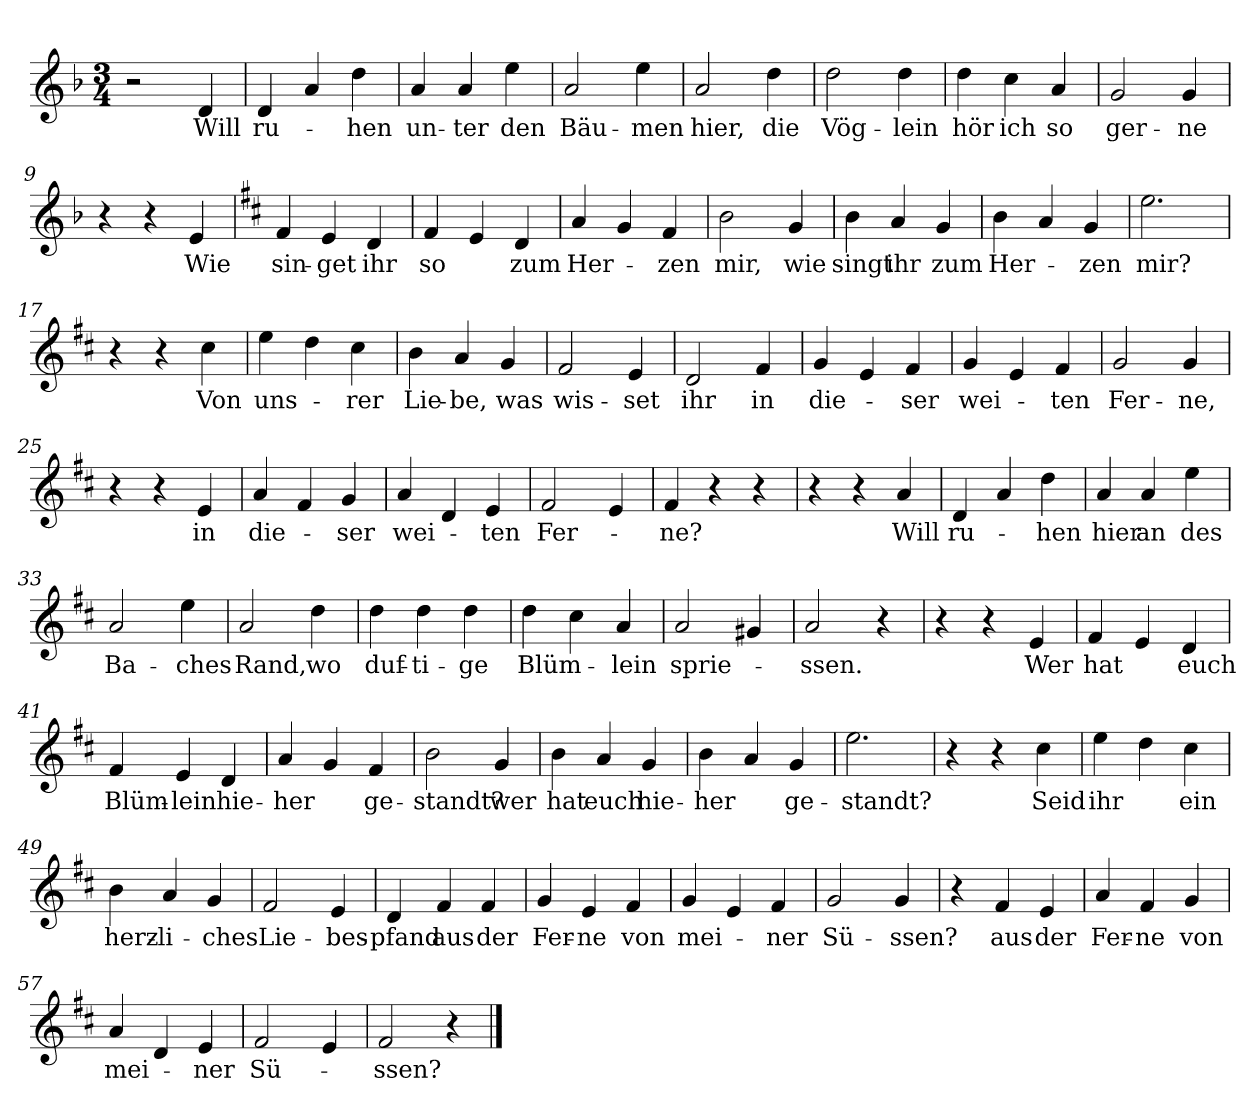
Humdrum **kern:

**kern	**text
*part1	*part1
*staff1	*staff1
*clefG2	*
*k[b-]	*
*M3/4	*
=1	=1
2r	.
!	!LO:LY:b
4d/	Will
=2	=2
!	!LO:LY:b
4d/	ru-
4a/	.
!	!LO:LY:b
4dd\	-hen
=3	=3
!	!LO:LY:b
4a/	un-
!	!LO:LY:b
4a/	-ter
!	!LO:LY:b
4ee\	den
=4	=4
!	!LO:LY:b
2a/	Bäu-
!	!LO:LY:b
4ee\	-men
=5	=5
!	!LO:LY:b
2a/	hier,
!	!LO:LY:b
4dd\	die
=6	=6
!	!LO:LY:b
2dd\	Vög-
!	!LO:LY:b
4dd\	-lein
=7	=7
!	!LO:LY:b
4dd\	hör
!	!LO:LY:b
4cc\	ich
!	!LO:LY:b
4a/	so
=8	=8
!	!LO:LY:b
2g/	ger-
!	!LO:LY:b
4g/	-ne
=9	=9
4r	.
4r	.
!	!LO:LY:b
4e/	Wie
=10	=10
*k[f#c#]	*
!	!LO:LY:b
4f#/	sin-
!	!LO:LY:b
4e/	-get
!	!LO:LY:b
4d/	ihr
=11	=11
!	!LO:LY:b
4f#/	so
4e/	.
!	!LO:LY:b
4d/	zum
!!LO:LB:g=z
=12	=12
!	!LO:LY:b
4a/	Her-
4g/	.
!	!LO:LY:b
4f#/	-zen
=13	=13
!	!LO:LY:b
2b\	mir,
!	!LO:LY:b
4g/	wie
=14	=14
!	!LO:LY:b
4b\	singt
!	!LO:LY:b
4a/	ihr
!	!LO:LY:b
4g/	zum
=15	=15
!	!LO:LY:b
4b\	Her-
4a/	.
!	!LO:LY:b
4g/	-zen
=16	=16
!	!LO:LY:b
2.ee\	mir?
=17	=17
4r	.
4r	.
!	!LO:LY:b
4cc#\	Von
=18	=18
!	!LO:LY:b
4ee\	uns-
4dd\	.
!	!LO:LY:b
4cc#\	-rer
=19	=19
!	!LO:LY:b
4b\	Lie-
!	!LO:LY:b
4a/	-be,
!	!LO:LY:b
4g/	was
=20	=20
!	!LO:LY:b
2f#/	wis-
!	!LO:LY:b
4e/	-set
=21	=21
!	!LO:LY:b
2d/	ihr
!	!LO:LY:b
4f#/	in
=22	=22
!	!LO:LY:b
4g/	die-
4e/	.
!	!LO:LY:b
4f#/	-ser
!!LO:LB:g=z
=23	=23
!	!LO:LY:b
4g/	wei-
4e/	.
!	!LO:LY:b
4f#/	-ten
=24	=24
!	!LO:LY:b
2g/	Fer-
!	!LO:LY:b
4g/	-ne,
=25	=25
4r	.
4r	.
!	!LO:LY:b
4e/	in
=26	=26
!	!LO:LY:b
4a/	die-
4f#/	.
!	!LO:LY:b
4g/	-ser
=27	=27
!	!LO:LY:b
4a/	wei-
4d/	.
!	!LO:LY:b
4e/	-ten
=28	=28
!	!LO:LY:b
2f#/	Fer-
4e/	.
=29	=29
!	!LO:LY:b
4f#/	-ne?
4r	.
4r	.
=30	=30
4r	.
4r	.
!	!LO:LY:b
4a/	Will
=31	=31
!	!LO:LY:b
4d/	ru-
4a/	.
!	!LO:LY:b
4dd\	-hen
=32	=32
!	!LO:LY:b
4a/	hier
!	!LO:LY:b
4a/	an
!	!LO:LY:b
4ee\	des
=33	=33
!	!LO:LY:b
2a/	Ba-
!	!LO:LY:b
4ee\	-ches
=34	=34
!	!LO:LY:b
2a/	Rand,
!	!LO:LY:b
4dd\	wo
!!LO:LB:g=z
=35	=35
!	!LO:LY:b
4dd\	duf-
!	!LO:LY:b
4dd\	ti-
!	!LO:LY:b
4dd\	-ge
=36	=36
!	!LO:LY:b
4dd\	Blüm-
4cc#\	.
!	!LO:LY:b
4a/	-lein
=37	=37
!	!LO:LY:b
2a/	sprie-
4g#X/	.
=38	=38
!	!LO:LY:b
2a/	-ssen.
4r	.
=39	=39
4r	.
4r	.
!	!LO:LY:b
4e/	Wer
=40	=40
!	!LO:LY:b
4f#/	hat
4e/	.
!	!LO:LY:b
4d/	euch
=41	=41
!	!LO:LY:b
4f#/	Blüm-
!	!LO:LY:b
4e/	-lein
!	!LO:LY:b
4d/	hie-
=42	=42
!	!LO:LY:b
4a/	-her
4g/	.
!	!LO:LY:b
4f#/	ge-
=43	=43
!	!LO:LY:b
2b\	-standt?
!	!LO:LY:b
4g/	wer
=44	=44
!	!LO:LY:b
4b\	hat
!	!LO:LY:b
4a/	euch
!	!LO:LY:b
4g/	hie-
!!LO:LB:g=z
=45	=45
!	!LO:LY:b
4b\	-her
4a/	.
!	!LO:LY:b
4g/	ge-
=46	=46
!	!LO:LY:b
2.ee\	-standt?
=47	=47
4r	.
4r	.
!	!LO:LY:b
4cc#\	Seid
=48	=48
!	!LO:LY:b
4ee\	ihr
4dd\	.
!	!LO:LY:b
4cc#\	ein
=49	=49
!	!LO:LY:b
4b\	herz-
!	!LO:LY:b
4a/	li-
!	!LO:LY:b
4g/	-ches
=50	=50
!	!LO:LY:b
2f#/	Lie-
!	!LO:LY:b
4e/	-bes-
=51	=51
!	!LO:LY:b
4d/	-pfand
!	!LO:LY:b
4f#/	aus
!	!LO:LY:b
4f#/	der
=52	=52
!	!LO:LY:b
4g/	Fer-
!	!LO:LY:b
4e/	-ne
!	!LO:LY:b
4f#/	von
=53	=53
!	!LO:LY:b
4g/	mei-
4e/	.
!	!LO:LY:b
4f#/	-ner
=54	=54
!	!LO:LY:b
2g/	Sü-
!	!LO:LY:b
4g/	-ssen?
!!LO:LB:g=z
=55	=55
4r	.
!	!LO:LY:b
4f#/	aus
!	!LO:LY:b
4e/	der
=56	=56
!	!LO:LY:b
4a/	Fer-
!	!LO:LY:b
4f#/	-ne
!	!LO:LY:b
4g/	von
=57	=57
!	!LO:LY:b
4a/	mei-
4d/	.
!	!LO:LY:b
4e/	-ner
=58	=58
!	!LO:LY:b
2f#/	Sü-
4e/	.
=59	=59
!	!LO:LY:b
2f#/	-ssen?
4r	.
==	==
*-	*-
